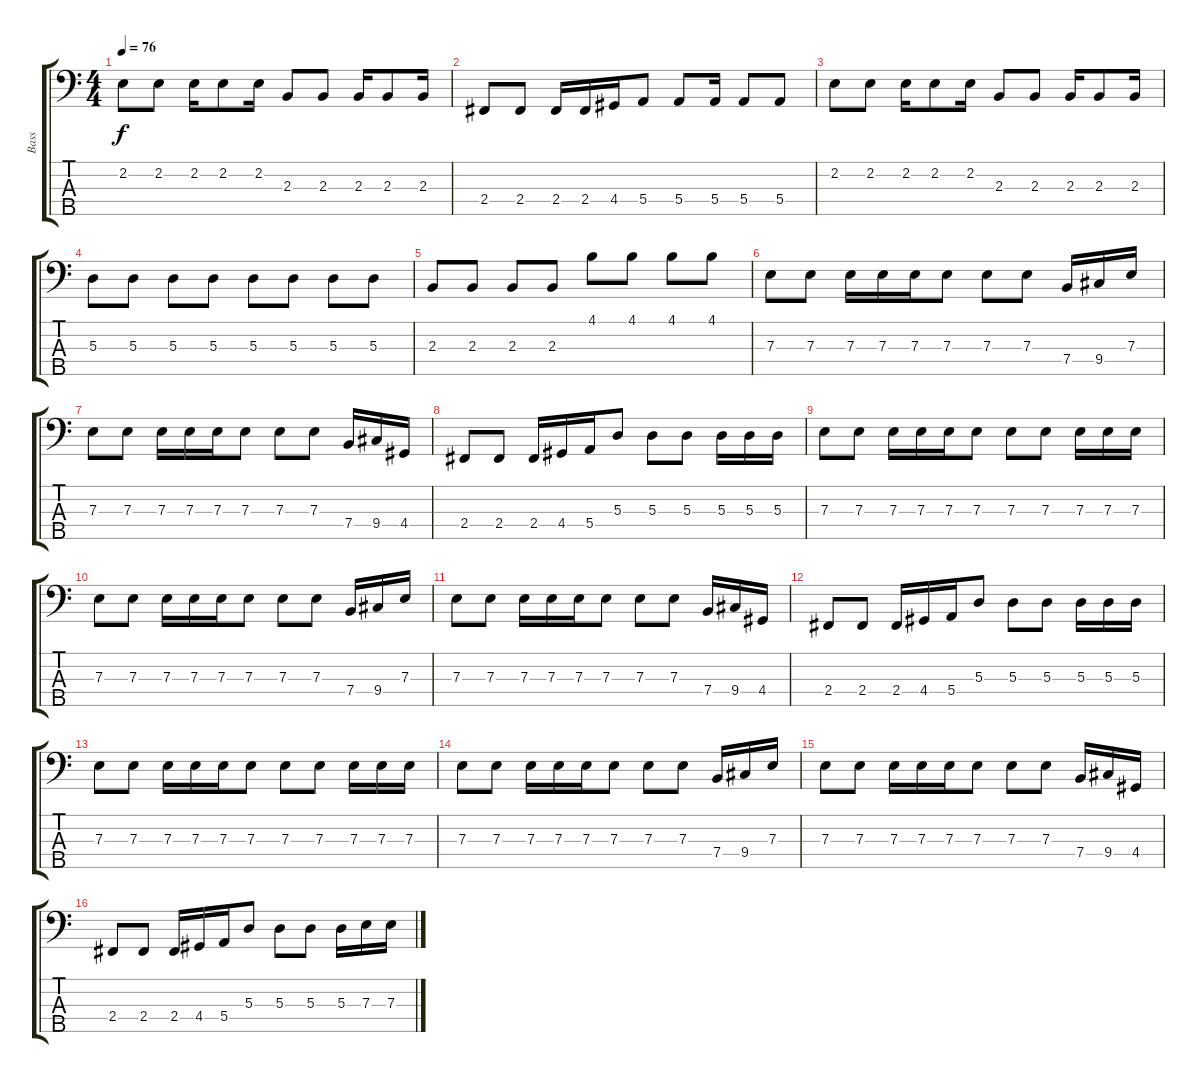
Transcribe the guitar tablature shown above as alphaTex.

\track ("Bass" "Bass") {instrument electricbassfinger}
\staff {score tabs}
\tuning (G2 D2 A1 E1 B0) {hide}
\ts (4 4)
\tempo 76
\clef f4
\ks c
2.2.8{dy f} 2.2.8 2.2.16 2.2.8 2.2.16 2.3.8 2.3.8 2.3.16 2.3.8 2.3.16 |
2.4.8 2.4.8 2.4.16 2.4.16 4.4.16 5.4.8 5.4.8 5.4.16 5.4.8 5.4.8 |
2.2.8 2.2.8 2.2.16 2.2.8 2.2.16 2.3.8 2.3.8 2.3.16 2.3.8 2.3.16 |
5.3.8 5.3.8 5.3.8 5.3.8 5.3.8 5.3.8 5.3.8 5.3.8 |
2.3.8 2.3.8 2.3.8 2.3.8 4.1.8 4.1.8 4.1.8 4.1.8 |
7.3.8 7.3.8 7.3.16 7.3.16 7.3.16 7.3.8 7.3.8 7.3.8 7.4.16 9.4.16 7.3.16 |
7.3.8 7.3.8 7.3.16 7.3.16 7.3.16 7.3.8 7.3.8 7.3.8 7.4.16 9.4.16 4.4.16 |
2.4.8 2.4.8 2.4.16 4.4.16 5.4.16 5.3.8 5.3.8 5.3.8 5.3.16 5.3.16 5.3.16 |
7.3.8 7.3.8 7.3.16 7.3.16 7.3.16 7.3.8 7.3.8 7.3.8 7.3.16 7.3.16 7.3.16 |
7.3.8 7.3.8 7.3.16 7.3.16 7.3.16 7.3.8 7.3.8 7.3.8 7.4.16 9.4.16 7.3.16 |
7.3.8 7.3.8 7.3.16 7.3.16 7.3.16 7.3.8 7.3.8 7.3.8 7.4.16 9.4.16 4.4.16 |
2.4.8 2.4.8 2.4.16 4.4.16 5.4.16 5.3.8 5.3.8 5.3.8 5.3.16 5.3.16 5.3.16 |
7.3.8 7.3.8 7.3.16 7.3.16 7.3.16 7.3.8 7.3.8 7.3.8 7.3.16 7.3.16 7.3.16 |
7.3.8 7.3.8 7.3.16 7.3.16 7.3.16 7.3.8 7.3.8 7.3.8 7.4.16 9.4.16 7.3.16 |
7.3.8 7.3.8 7.3.16 7.3.16 7.3.16 7.3.8 7.3.8 7.3.8 7.4.16 9.4.16 4.4.16 |
2.4.8 2.4.8 2.4.16 4.4.16 5.4.16 5.3.8 5.3.8 5.3.8 5.3.16 7.3.16 7.3.16
